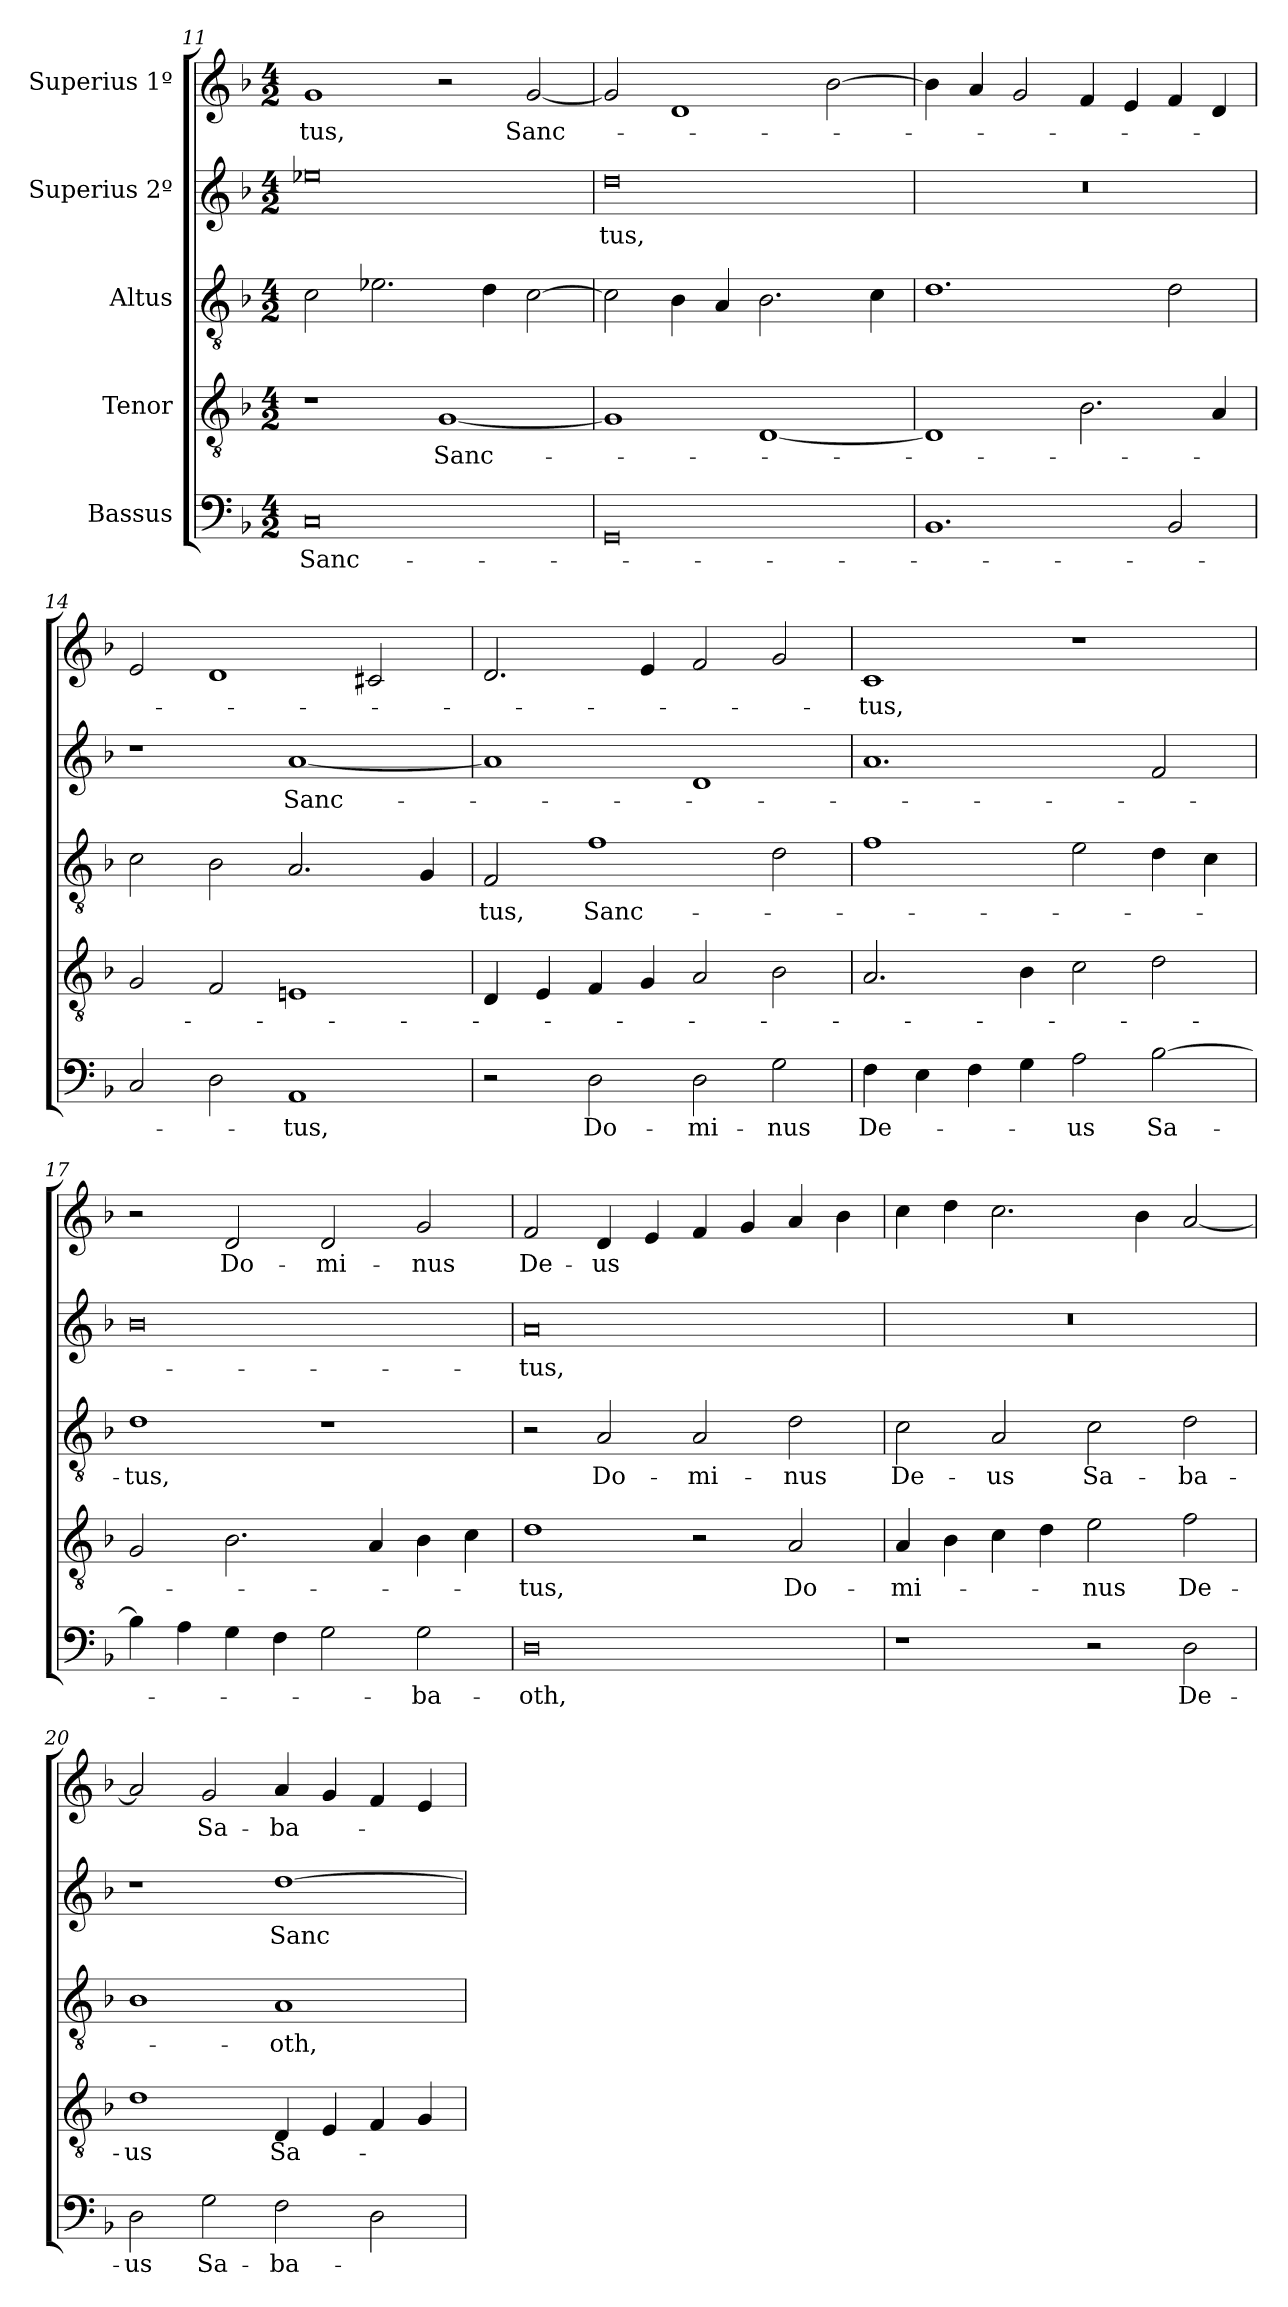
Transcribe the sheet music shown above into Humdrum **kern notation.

**kern	**text	**kern	**text	**kern	**text	**kern	**text	**kern	**text
*part5	*part5	*part4	*part4	*part3	*part3	*part2	*part2	*part1	*part1
*staff5	*staff5	*staff4	*staff4	*staff3	*staff3	*staff2	*staff2	*staff1	*staff1
*I"Bassus	*	*I"Tenor	*	*I"Altus	*	*I"Superius 2º	*	*I"Superius 1º	*
*clefF4	*	*clefGv2	*	*clefGv2	*	*clefG2	*	*clefG2	*
*k[b-]	*	*k[b-]	*	*k[b-]	*	*k[b-]	*	*k[b-]	*
*M4/2	*	*M4/2	*	*M4/2	*	*M4/2	*	*M4/2	*
=11	=11	=11	=11	=11	=11	=11	=11	=11	=11
0C/	Sanc-	1r	.	2c\	.	0ee-X\	.	1g/	-tus,
.	.	.	.	2.e-X\	.	.	.	.	.
.	.	[1G/	Sanc-	.	.	.	.	2r	.
.	.	.	.	4d\	.	.	.	.	.
.	.	.	.	[2c\	.	.	.	[2g/	Sanc-
=12	=12	=12	=12	=12	=12	=12	=12	=12	=12
0GG/	.	1G/]	.	2c\]	.	0dd\	-tus,	2g/]	.
.	.	.	.	4B-\	.	.	.	1d/	.
.	.	.	.	4A/	.	.	.	.	.
.	.	[1D/	.	2.B-\	.	.	.	.	.
.	.	.	.	.	.	.	.	[2b-\	.
.	.	.	.	4c\	.	.	.	.	.
=13	=13	=13	=13	=13	=13	=13	=13	=13	=13
1.BB-/	.	1D/]	.	1.d\	.	0r	.	4b-\]	.
.	.	.	.	.	.	.	.	4a/	.
.	.	.	.	.	.	.	.	2g/	.
.	.	2.B-\	.	.	.	.	.	4f/	.
.	.	.	.	.	.	.	.	4e/	.
2BB-/	.	.	.	2d\	.	.	.	4f/	.
.	.	4A/	.	.	.	.	.	4d/	.
=14	=14	=14	=14	=14	=14	=14	=14	=14	=14
2C/	.	2G/	.	2c\	.	1r	.	2e/	.
2D\	.	2F/	.	2B-\	.	.	.	1d/	.
1AA/	-tus,	1En/	.	2.A/	.	[1a/	Sanc-	.	.
.	.	.	.	.	.	.	.	2c#X/	.
.	.	.	.	4G/	.	.	.	.	.
=15	=15	=15	=15	=15	=15	=15	=15	=15	=15
2r	.	4D/	.	2F/	-tus,	1a/]	.	2.d/	.
.	.	4E/	.	.	.	.	.	.	.
2D\	Do-	4F/	.	1f\	Sanc-	.	.	.	.
.	.	4G/	.	.	.	.	.	4e/	.
2D\	-mi-	2A/	.	.	.	1d/	.	2f/	.
2G\	-nus	2B-\	.	2d\	.	.	.	2g/	.
=16	=16	=16	=16	=16	=16	=16	=16	=16	=16
4F\	De-	2.A/	.	1f\	.	1.a/	.	1c/	-tus,
4E\	.	.	.	.	.	.	.	.	.
4F\	.	.	.	.	.	.	.	.	.
4G\	.	4B-\	.	.	.	.	.	.	.
2A\	-us	2c\	.	2e\	.	.	.	1r	.
[2B-\	Sa-	2d\	.	4d\	.	2f/	.	.	.
.	.	.	.	4c\	.	.	.	.	.
=17	=17	=17	=17	=17	=17	=17	=17	=17	=17
4B-\]	.	2G/	.	1d\	-tus,	0b-\	.	2r	.
4A\	.	.	.	.	.	.	.	.	.
4G\	.	2.B-\	.	.	.	.	.	2d/	Do-
4F\	.	.	.	.	.	.	.	.	.
2G\	.	.	.	1r	.	.	.	2d/	-mi-
.	.	4A/	.	.	.	.	.	.	.
2G\	-ba-	4B-\	.	.	.	.	.	2g/	-nus
.	.	4c\	.	.	.	.	.	.	.
=18	=18	=18	=18	=18	=18	=18	=18	=18	=18
0D\	-oth,	1d\	-tus,	2r	.	0a/	-tus,	2f/	De-
.	.	.	.	2A/	Do-	.	.	4d/	-us
.	.	.	.	.	.	.	.	4e/	.
.	.	2r	.	2A/	-mi-	.	.	4f/	.
.	.	.	.	.	.	.	.	4g/	.
.	.	2A/	Do-	2d\	-nus	.	.	4a/	.
.	.	.	.	.	.	.	.	4b-\	.
=19	=19	=19	=19	=19	=19	=19	=19	=19	=19
1r	.	4A/	-mi-	2c\	De-	0r	.	4cc\	.
.	.	4B-\	.	.	.	.	.	4dd\	.
.	.	4c\	.	2A/	-us	.	.	2.cc\	.
.	.	4d\	.	.	.	.	.	.	.
2r	.	2e\	-nus	2c\	Sa-	.	.	.	.
.	.	.	.	.	.	.	.	4b-\	.
2D\	De-	2f\	De-	2d\	-ba-	.	.	[2a/	.
=20	=20	=20	=20	=20	=20	=20	=20	=20	=20
2D\	-us	1d\	-us	1B-\	.	1r	.	2a/]	.
2G\	Sa-	.	.	.	.	.	.	2g/	Sa-
2F\	-ba-	4D/	Sa-	1A/	-oth,	[1dd\	Sanc-	4a/	-ba-
.	.	4E/	.	.	.	.	.	4g/	.
2D\	.	4F/	.	.	.	.	.	4f/	.
.	.	4G/	.	.	.	.	.	4e/	.
=	=	=	=	=	=	=	=	=	=
*-	*-	*-	*-	*-	*-	*-	*-	*-	*-
